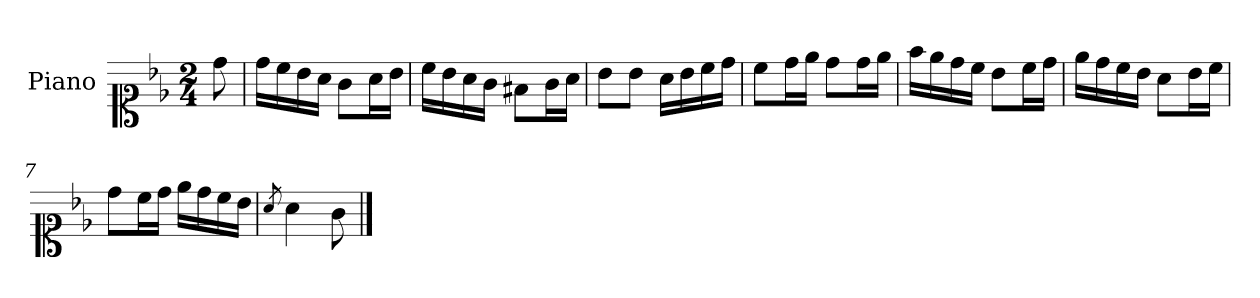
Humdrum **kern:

**kern
*part1
*staff1
*I"Piano
*I'Pno.
*clefC1
*k[b-e-]
*M2/4
=
8dd\
=1
16dd\LL
16cc\
16b-\
16a\JJ
8g\L
16a\L
16b-\JJ
=2
16cc\LL
16b-\
16a\
16g\JJ
8f#X\L
16g\L
16a\JJ
=3
8b-\L
8b-\J
16a\LL
16b-\
16cc\
16dd\JJ
=4
8cc\L
16dd\L
16ee-\JJ
8dd\L
16dd\L
16ee-\JJ
!!LO:LB:g=z
=5
16ff\LL
16ee-\
16dd\
16cc\JJ
8b-\L
16cc\L
16dd\JJ
=6
16ee-\LL
16dd\
16cc\
16b-\JJ
8a\L
16b-\L
16cc\JJ
=7
8dd\L
16cc\L
16dd\JJ
16ee-\LL
16dd\
16cc\
16b-\JJ
=8
8qa/
4a\
8g\
==
*-
